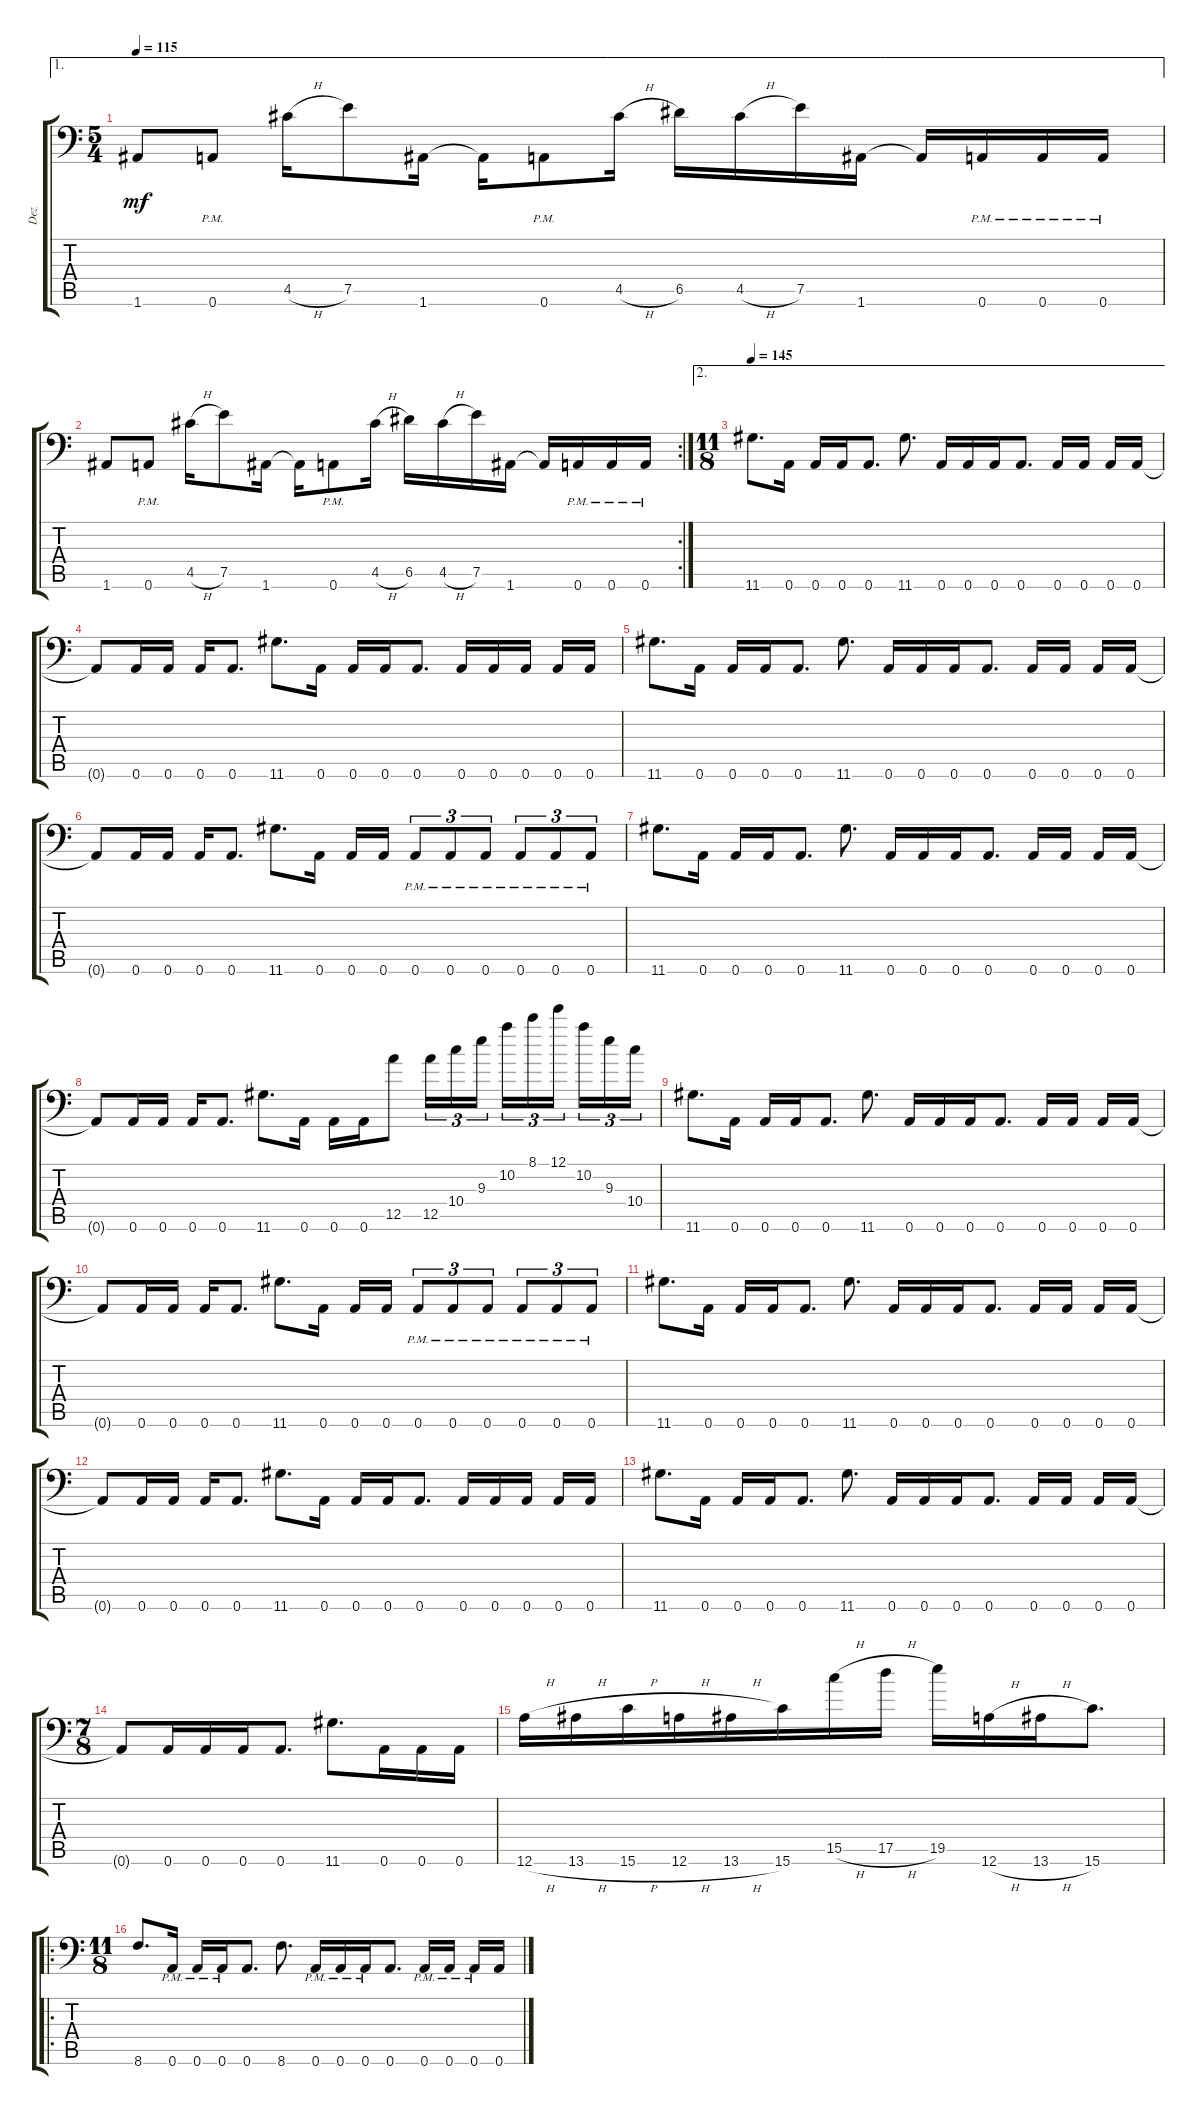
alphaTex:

\track ("Dez" "Dez") {instrument distortionguitar}
\staff {score tabs}
\tuning (E4 B3 G3 D3 A2 A1) {hide}
\ae 1
\ts (5 4)
\tempo 115
\clef f4
\ks c
1.6.8{dy mf} 0.6{pm}.8 4.5{h}.16 7.5.8 1.6.16 1.6{t}.16 0.6{pm}.8 4.5{h}.16 6.5.16 4.5{h}.16 7.5.16 1.6.16 1.6{t}.16 0.6{pm}.16 0.6{pm}.16 0.6{pm}.16 |
\rc 2
1.6.8 0.6{pm}.8 4.5{h}.16 7.5.8 1.6.16 1.6{t}.16 0.6{pm}.8 4.5{h}.16 6.5.16 4.5{h}.16 7.5.16 1.6.16 1.6{t}.16 0.6{pm}.16 0.6{pm}.16 0.6{pm}.16 |
\ae 2
\ts (11 8)
\tempo 145
11.6.8{d} 0.6.16 0.6.16 0.6.16 0.6.8{d} 11.6.8{d} 0.6.16 0.6.16 0.6.16 0.6.8{d} 0.6.16 0.6.16 0.6.16 0.6.16 |
0.6{t}.8 0.6.16 0.6.16 0.6.16 0.6.8{d} 11.6.8{d} 0.6.16 0.6.16 0.6.16 0.6.8{d} 0.6.16 0.6.16 0.6.16 0.6.16 0.6.16 |
11.6.8{d} 0.6.16 0.6.16 0.6.16 0.6.8{d} 11.6.8{d} 0.6.16 0.6.16 0.6.16 0.6.8{d} 0.6.16 0.6.16 0.6.16 0.6.16 |
0.6{t}.8 0.6.16 0.6.16 0.6.16 0.6.8{d} 11.6.8{d} 0.6.16 0.6.16 0.6.16 0.6{pm}.8{tu (3 2)} 0.6{pm}.8{tu (3 2)} 0.6{pm}.8{tu (3 2)} 0.6{pm}.8{tu (3 2)} 0.6{pm}.8{tu (3 2)} 0.6{pm}.8{tu (3 2)} |
11.6.8{d} 0.6.16 0.6.16 0.6.16 0.6.8{d} 11.6.8{d} 0.6.16 0.6.16 0.6.16 0.6.8{d} 0.6.16 0.6.16 0.6.16 0.6.16 |
0.6{t}.8 0.6.16 0.6.16 0.6.16 0.6.8{d} 11.6.8{d} 0.6.16 0.6.16 0.6.16 12.5.8 12.5.16{tu (3 2)} 10.4.16{tu (3 2)} 9.3.16{tu (3 2)} 10.2.16{tu (3 2)} 8.1.16{tu (3 2)} 12.1.16{tu (3 2)} 10.2.16{tu (3 2)} 9.3.16{tu (3 2)} 10.4.16{tu (3 2)} |
11.6.8{d} 0.6.16 0.6.16 0.6.16 0.6.8{d} 11.6.8{d} 0.6.16 0.6.16 0.6.16 0.6.8{d} 0.6.16 0.6.16 0.6.16 0.6.16 |
0.6{t}.8 0.6.16 0.6.16 0.6.16 0.6.8{d} 11.6.8{d} 0.6.16 0.6.16 0.6.16 0.6{pm}.8{tu (3 2)} 0.6{pm}.8{tu (3 2)} 0.6{pm}.8{tu (3 2)} 0.6{pm}.8{tu (3 2)} 0.6{pm}.8{tu (3 2)} 0.6{pm}.8{tu (3 2)} |
11.6.8{d} 0.6.16 0.6.16 0.6.16 0.6.8{d} 11.6.8{d} 0.6.16 0.6.16 0.6.16 0.6.8{d} 0.6.16 0.6.16 0.6.16 0.6.16 |
0.6{t}.8 0.6.16 0.6.16 0.6.16 0.6.8{d} 11.6.8{d} 0.6.16 0.6.16 0.6.16 0.6.8{d} 0.6.16 0.6.16 0.6.16 0.6.16 0.6.16 |
11.6.8{d} 0.6.16 0.6.16 0.6.16 0.6.8{d} 11.6.8{d} 0.6.16 0.6.16 0.6.16 0.6.8{d} 0.6.16 0.6.16 0.6.16 0.6.16 |
\ts (7 8)
0.6{t}.8 0.6.16 0.6.16 0.6.16 0.6.8{d} 11.6.8{d} 0.6.16 0.6.16 0.6.16 |
12.6{h}.16 13.6{h}.16 15.6{h}.16 12.6{h}.16 13.6{h}.16 15.6.16 15.5{h}.16 17.5{h}.16 19.5.16 12.6{h}.16 13.6{h}.16 15.6.8{d} |
\ro
\ts (11 8)
8.6.8{d} 0.6{pm}.16 0.6{pm}.16 0.6{pm}.16 0.6.8{d} 8.6.8{d} 0.6{pm}.16 0.6{pm}.16 0.6{pm}.16 0.6.8{d} 0.6{pm}.16 0.6{pm}.16 0.6{pm}.16 0.6.16
